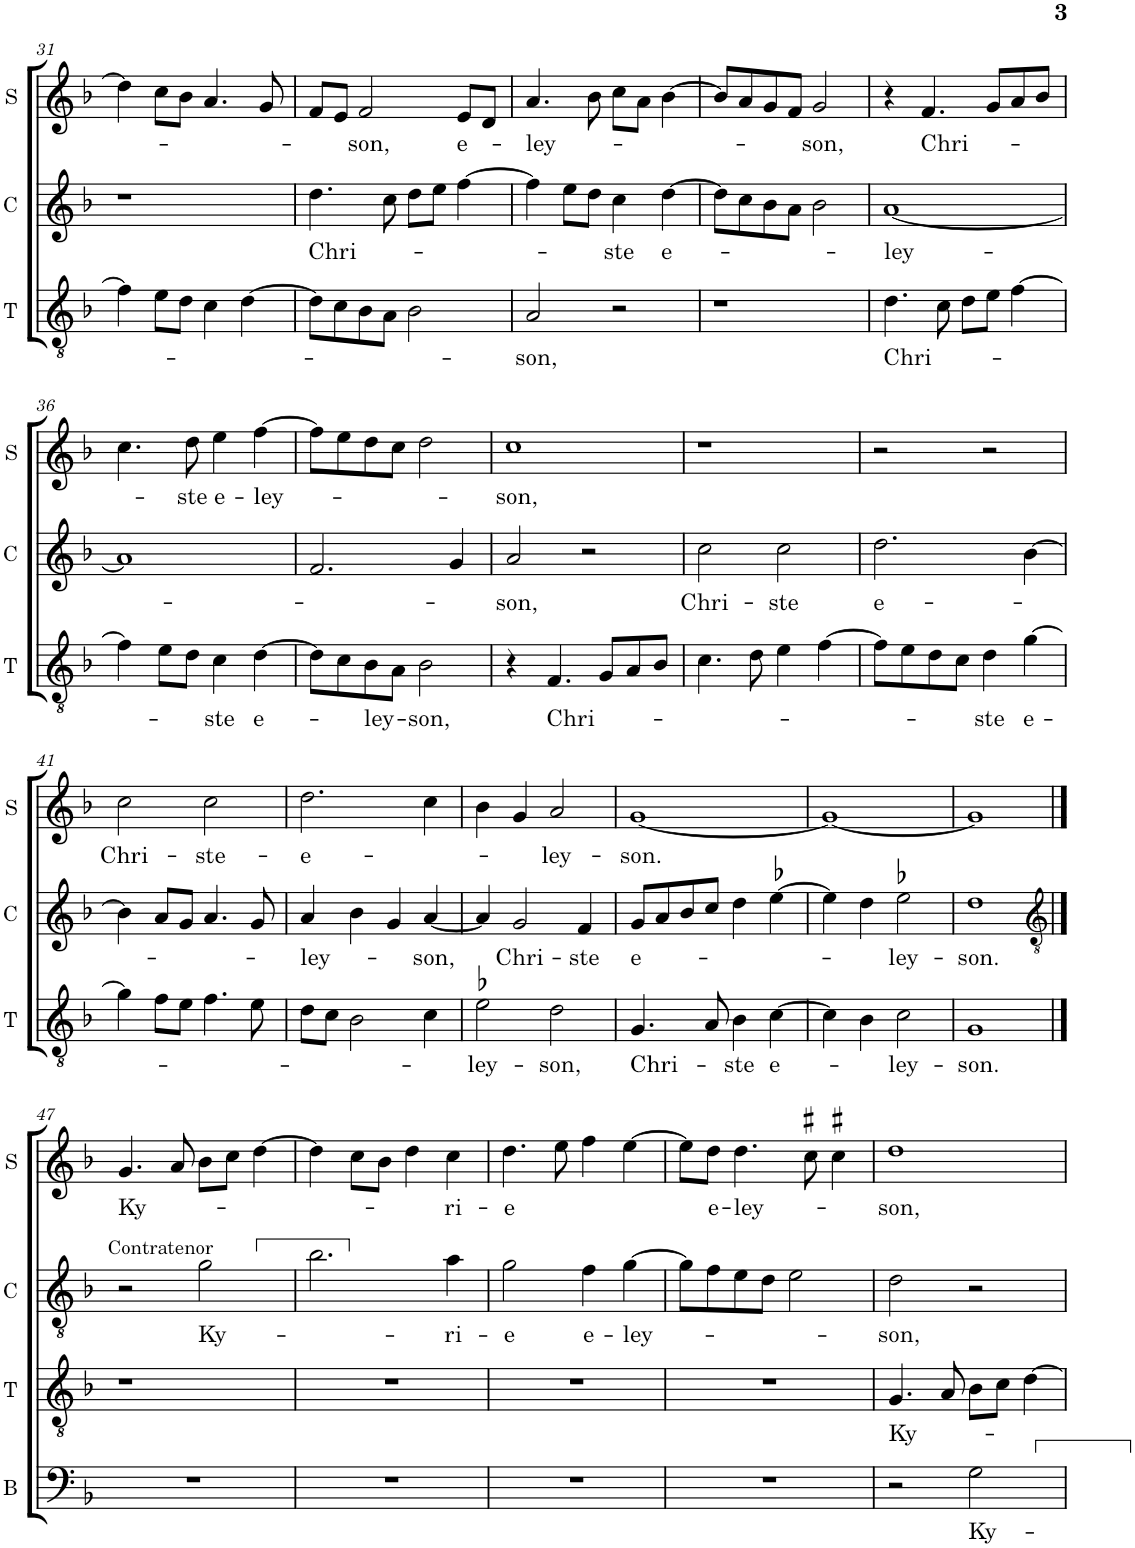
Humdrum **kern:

**kern	**text	**kern	**text	**kern	**text	**kern	**text
*part4	*part4	*part3	*part3	*part2	*part2	*part1	*part1
*staff4	*staff4	*staff3	*staff3	*staff2	*staff2	*staff1	*staff1
*I"B	*	*I"T	*	*I"C	*	*I"S	*
*I'B	*	*I'T	*	*I'C	*	*I'S	*
!!LO:PB:g=z
*clefF4	*	*clefGv2	*	*clefG2	*	*clefG2	*
*	*	*	*	*Trd4c7	*	*	*
*k[b-]	*	*k[b-]	*	*k[b-]	*	*k[b-]	*
*M4/4	*	*M4/4	*	*M4/4	*	*M4/4	*
*met(c)	*	*met(c)	*	*met(c)	*	*met(c)	*
=31	=31	=31	=31	=31	=31	=31	=31
1r	.	4f\]	.	1r	.	4dd\]	.
.	.	8e\L	.	.	.	8cc\L	.
.	.	8d\J	.	.	.	8b-\J	.
.	.	4c\	.	.	.	4.a/	.
.	.	[4d\	.	.	.	.	.
.	.	.	.	.	.	8g/	.
=32	=32	=32	=32	=32	=32	=32	=32
!	!	!	!	!	!LO:LY:b	!	!
1r	.	8d\L]	.	4.dd\	Chri-	8f/L	.
.	.	8c\	.	.	.	8e/J	.
!	!	!	!	!	!	!	!LO:LY:b
.	.	8B-\	.	.	.	2f/	-son,
.	.	8A\J	.	8cc\	.	.	.
.	.	2B-\	.	8dd\L	.	.	.
.	.	.	.	8ee\J	.	.	.
!	!	!	!	!	!	!	!LO:LY:b
.	.	.	.	[4ff\	.	8e/L	e-
.	.	.	.	.	.	8d/J	.
=33	=33	=33	=33	=33	=33	=33	=33
!	!	!	!LO:LY:b	!	!	!	!LO:LY:b
1r	.	2A/	-son,	4ff\]	.	4.a/	-ley-
.	.	.	.	8ee\L	.	.	.
.	.	.	.	8dd\J	.	8b-\	.
!	!	!	!	!	!LO:LY:b	!	!
.	.	2r	.	4cc\	-ste	8cc\L	.
.	.	.	.	.	.	8a\J	.
!	!	!	!	!	!LO:LY:b	!	!
.	.	.	.	[4dd\	e-	[4b-\	.
=34	=34	=34	=34	=34	=34	=34	=34
1r	.	1r	.	8dd\L]	.	8b-/L]	.
.	.	.	.	8cc\	.	8a/	.
.	.	.	.	8b-\	.	8g/	.
.	.	.	.	8a\J	.	8f/J	.
!	!	!	!	!	!	!	!LO:LY:b
.	.	.	.	2b-\	.	2g/	-son,
=35	=35	=35	=35	=35	=35	=35	=35
!	!	!	!LO:LY:b	!	!LO:LY:b	!	!
1r	.	4.d\	Chri-	[1a	-ley-	4r	.
!	!	!	!	!	!	!	!LO:LY:b
.	.	.	.	.	.	4.f/	Chri-
.	.	8c\	.	.	.	.	.
.	.	8d\L	.	.	.	.	.
.	.	8e\J	.	.	.	8g/L	.
.	.	[4f\	.	.	.	8a/	.
.	.	.	.	.	.	8b-/J	.
!!LO:LB:g=z
=36	=36	=36	=36	=36	=36	=36	=36
1r	.	4f\]	.	1a]	.	4.cc\	.
.	.	8e\L	.	.	.	.	.
!	!	!	!	!	!	!	!LO:LY:b
.	.	8d\J	.	.	.	8dd\	-ste
!	!	!	!LO:LY:b	!	!	!	!LO:LY:b
.	.	4c\	-ste	.	.	4ee\	e-
!	!	!	!LO:LY:b	!	!	!	!LO:LY:b
.	.	[4d\	e-	.	.	[4ff\	-ley-
=37	=37	=37	=37	=37	=37	=37	=37
1r	.	8d\L]	.	2.f/	.	8ff\L]	.
.	.	8c\	.	.	.	8ee\	.
!	!	!	!LO:LY:b	!	!	!	!
.	.	8B-\	-ley-	.	.	8dd\	.
.	.	8A\J	.	.	.	8cc\J	.
!	!	!	!LO:LY:b	!	!	!	!
.	.	2B-\	-son,	.	.	2dd\	.
.	.	.	.	4g/	.	.	.
=38	=38	=38	=38	=38	=38	=38	=38
!	!	!	!	!	!LO:LY:b	!	!LO:LY:b
1r	.	4r	.	2a/	-son,	1cc	-son,
!	!	!	!LO:LY:b	!	!	!	!
.	.	4.F/	Chri-	.	.	.	.
.	.	.	.	2r	.	.	.
.	.	8G/L	.	.	.	.	.
.	.	8A/	.	.	.	.	.
.	.	8B-/J	.	.	.	.	.
=39	=39	=39	=39	=39	=39	=39	=39
!	!	!	!	!	!LO:LY:b	!	!
1r	.	4.c\	.	2cc\	Chri-	1r	.
.	.	8d\	.	.	.	.	.
!	!	!	!	!	!LO:LY:b	!	!
.	.	4e\	.	2cc\	-ste	.	.
.	.	[4f\	.	.	.	.	.
=40	=40	=40	=40	=40	=40	=40	=40
!	!	!	!	!	!LO:LY:b	!	!
1r	.	8f\L]	.	2.dd\	e-	2r	.
.	.	8e\	.	.	.	.	.
.	.	8d\	.	.	.	.	.
.	.	8c\J	.	.	.	.	.
!	!	!	!LO:LY:b	!	!	!	!
.	.	4d\	-ste	.	.	2r	.
!	!	!	!LO:LY:b	!	!	!	!
.	.	[4g\	e-	[4b-\	.	.	.
!!LO:LB:g=z
=41	=41	=41	=41	=41	=41	=41	=41
!	!	!	!	!	!	!	!LO:LY:b
1r	.	4g\]	.	4b-\]	.	2cc\	Chri-
.	.	8f\L	.	8a/L	.	.	.
.	.	8e\J	.	8g/J	.	.	.
!	!	!	!	!	!	!	!LO:LY:b
.	.	4.f\	.	4.a/	.	2cc\	-ste-
.	.	8e\	.	8g/	.	.	.
=42	=42	=42	=42	=42	=42	=42	=42
!	!	!	!	!	!LO:LY:b	!	!LO:LY:b
1r	.	8d\L	.	4a/	ley-	2.dd\	-e-
.	.	8c\J	.	.	.	.	.
.	.	2B-\	.	4b-\	.	.	.
.	.	.	.	4g/	.	.	.
!	!	!	!	!	!LO:LY:b	!	!
.	.	4c\	.	[4a/	-son,	4cc\	.
=43	=43	=43	=43	=43	=43	=43	=43
!	!	!	!LO:LY:b	!	!	!	!
1r	.	2e-X\	ley-	4a/]	.	4b-\	.
!	!	!	!	!	!LO:LY:b	!	!
.	.	.	.	2g/	Chri-	4g/	.
!	!	!	!LO:LY:b	!	!	!	!LO:LY:b
.	.	2d\	-son,	.	.	2a/	-ley-
!	!	!	!	!	!LO:LY:b	!	!
.	.	.	.	4f/	-ste	.	.
=44	=44	=44	=44	=44	=44	=44	=44
!	!	!	!LO:LY:b	!	!LO:LY:b	!	!LO:LY:b
1r	.	4.G/	Chri-	8g/L	e-	[1g	-son.
.	.	.	.	8a/	.	.	.
.	.	.	.	8b-/	.	.	.
.	.	8A/	.	8cc/J	.	.	.
!	!	!	!LO:LY:b	!	!	!	!
.	.	4B-\	ste	4dd\	.	.	.
!	!	!	!LO:LY:b	!	!	!	!
.	.	[4c\	e-	[4ee-X\	.	.	.
=45	=45	=45	=45	=45	=45	=45	=45
1r	.	4c\]	.	4ee-\]	.	1g_	.
.	.	4B-\	.	4dd\	.	.	.
!	!	!	!LO:LY:b	!	!LO:LY:b	!	!
.	.	2c\	-ley-	2ee-X\	-ley-	.	.
=46	=46	=46	=46	=46	=46	=46	=46
!	!	!	!LO:LY:b	!	!LO:LY:b	!	!
1r	.	1G	-son.	1dd	-son.	1g]	.
!!LO:LB:g=z
==47	==47	==47	==47	==47	==47	==47	==47
*	*	*	*	*clefGv2	*	*	*
!	!	!	!	!LO:TX:a:t=Contratenor	!	!	!
!	!	!	!	!	!	!	!LO:LY:b
1r	.	1r	.	2r	.	4.g/	Ky-
.	.	.	.	.	.	8a/	.
!	!	!	!	!	!LO:LY:b	!	!
.	.	.	.	2g\	Ky-	8b-\L	.
.	.	.	.	.	.	8cc\J	.
.	.	.	.	.	.	[4dd\	.
=48	=48	=48	=48	=48	=48	=48	=48
1r	.	1r	.	2.b-\	.	4dd\]	.
.	.	.	.	.	.	8cc\L	.
.	.	.	.	.	.	8b-\J	.
.	.	.	.	.	.	4dd\	.
!	!	!	!	!	!LO:LY:b	!	!LO:LY:b
.	.	.	.	4a\	-ri-	4cc\	ri-
=49	=49	=49	=49	=49	=49	=49	=49
!	!	!	!	!	!LO:LY:b	!	!LO:LY:b
1r	.	1r	.	2g\	-e	4.dd\	-e
.	.	.	.	.	.	8ee\	.
!	!	!	!	!	!LO:LY:b	!	!
.	.	.	.	4f\	e-	4ff\	.
!	!	!	!	!	!LO:LY:b	!	!
.	.	.	.	[4g\	-ley-	[4ee\	.
=50	=50	=50	=50	=50	=50	=50	=50
1r	.	1r	.	8g\L]	.	8ee\L]	.
!	!	!	!	!	!	!	!LO:LY:b
.	.	.	.	8f\	.	8dd\J	e-
!	!	!	!	!	!	!	!LO:LY:b
.	.	.	.	8e\	.	4.dd\	-ley-
.	.	.	.	8d\J	.	.	.
.	.	.	.	2e\	.	.	.
.	.	.	.	.	.	8cc#X\	.
.	.	.	.	.	.	4cc#X\	.
=51	=51	=51	=51	=51	=51	=51	=51
!	!	!	!LO:LY:b	!	!LO:LY:b	!	!LO:LY:b
2r	.	4.G/	Ky-	2d\	-son,	1dd	-son,
.	.	8A/	.	.	.	.	.
!	!LO:LY:b	!	!	!	!	!	!
2G\	Ky-	8B-\L	.	2r	.	.	.
.	.	8c\J	.	.	.	.	.
.	.	[4d\	.	.	.	.	.
=	=	=	=	=	=	=	=
*-	*-	*-	*-	*-	*-	*-	*-
